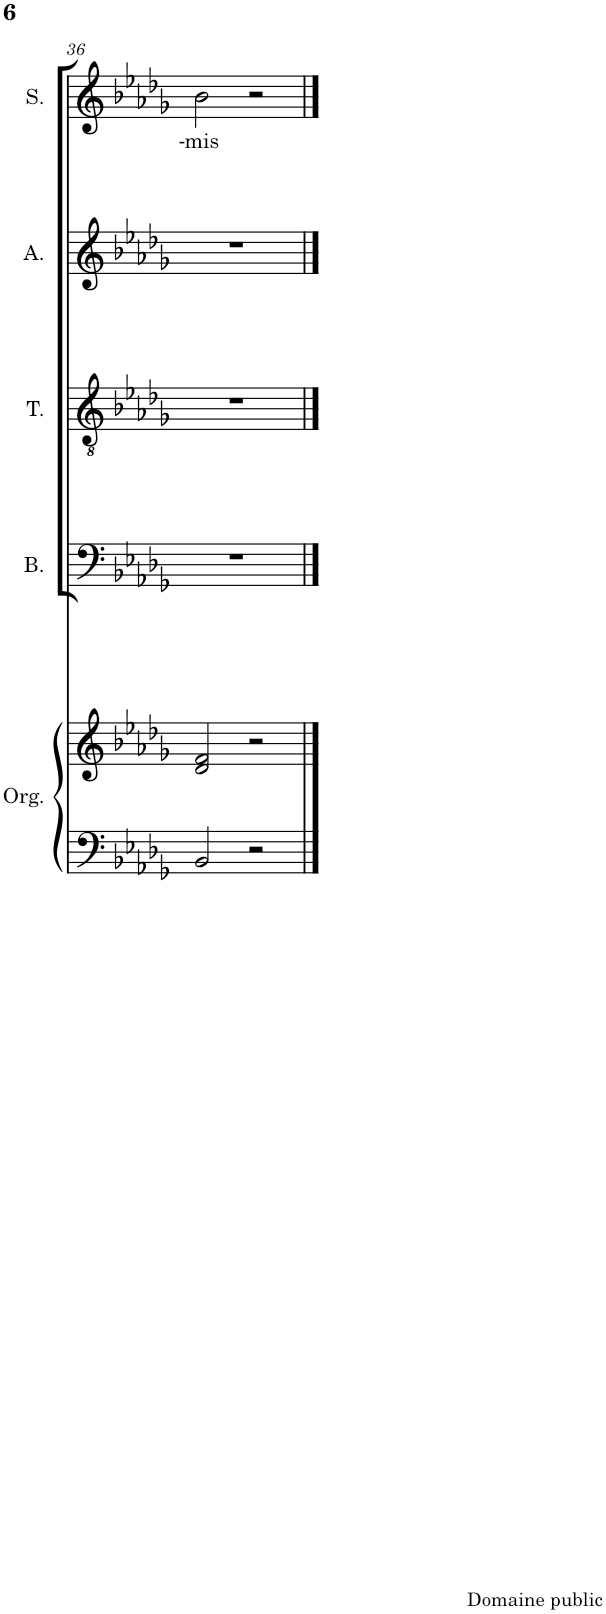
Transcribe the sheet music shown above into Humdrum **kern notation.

**kern	**kern	**kern	**kern	**kern	**kern	**text
*part5	*part5	*part4	*part3	*part2	*part1	*part1
*staff6	*staff5	*staff4	*staff3	*staff2	*staff1	*staff1
*I"Organ	*	*I"Bass	*I"Tenor	*I"Alto	*I"Soprano	*
*I'Org.	*	*I'B.	*I'T.	*I'A.	*I'S.	*
!!LO:PB:g=z
*clefF4	*clefG2	*clefF4	*clefGv2	*clefG2	*clefG2	*
*k[b-e-a-d-g-]	*k[b-e-a-d-g-]	*k[b-e-a-d-g-]	*k[b-e-a-d-g-]	*k[b-e-a-d-g-]	*k[b-e-a-d-g-]	*
*M4/4	*M4/4	*M4/4	*M4/4	*M4/4	*M4/4	*
=36	=36	=36	=36	=36	=36	=36
!	!	!	!	!	!	!LO:LY:b
2BB-/	2d-/ 2f/	1r	1r	1r	2b-\	-mis
2r	2r	.	.	.	2r	.
==	==	==	==	==	==	==
*-	*-	*-	*-	*-	*-	*-
